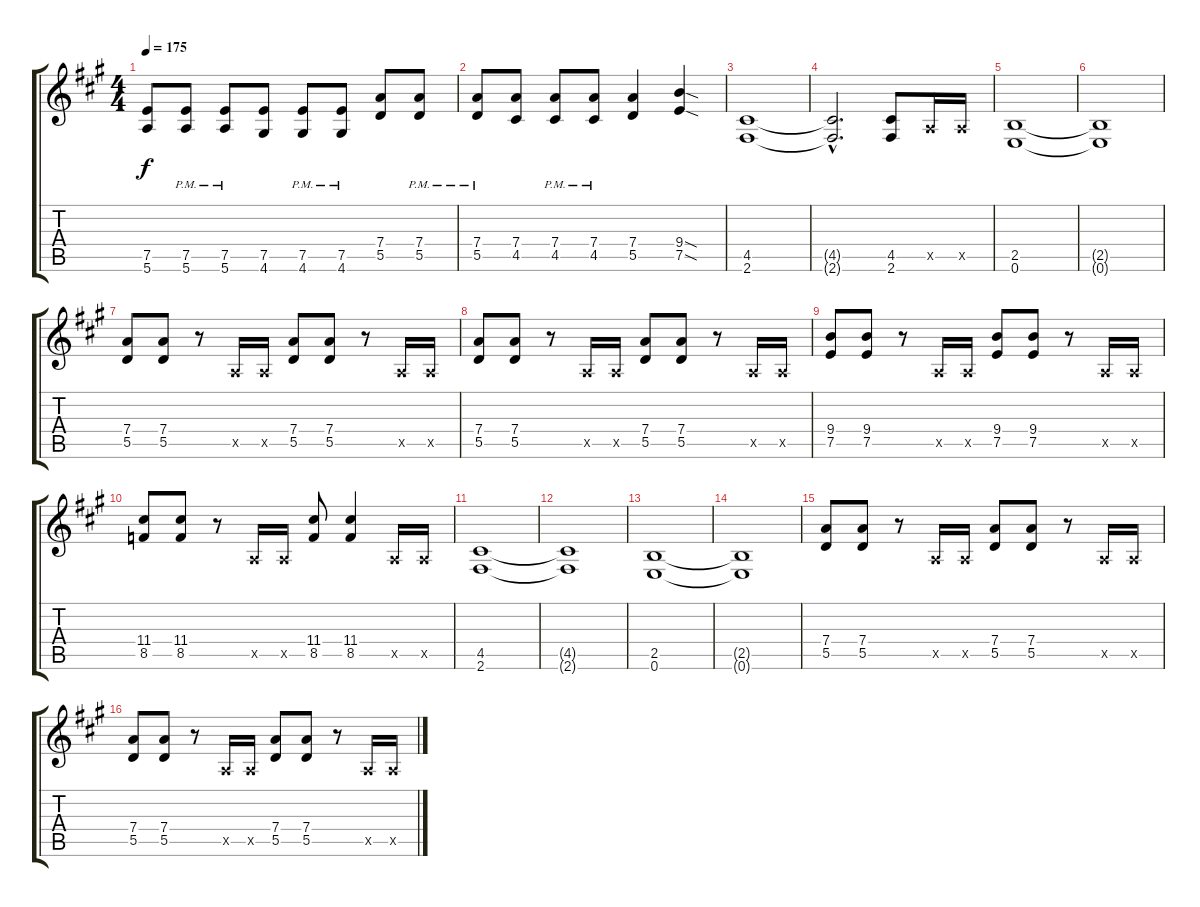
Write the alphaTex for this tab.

\track "" {instrument distortionguitar}
\staff {score tabs}
\tuning (E4 B3 G3 D3 A2 E2) {hide}
\ts (4 4)
\tempo 175
\clef g2
\ks a
(7.5 5.6).8{dy f} (7.5{pm} 5.6{pm}).8 (7.5{pm} 5.6{pm}).8 (7.5 4.6).8 (7.5{pm} 4.6{pm}).8 (7.5{pm} 4.6{pm}).8 (7.4 5.5).8 (7.4{pm} 5.5{pm}).8 |
(7.4{pm} 5.5{pm}).8 (7.4 4.5).8 (7.4{pm} 4.5{pm}).8 (7.4{pm} 4.5{pm}).8 (7.4 5.5).4 (9.4{sod} 7.5{sod}).4 |
(4.5 2.6).1 |
(4.5{hac t} 2.6{hac t}).2{d} (4.5 2.6).8 0.5{x}.16 0.5{x}.16 |
(2.5 0.6).1 |
(2.5{t} 0.6{t}).1 |
(7.4 5.5).8 (7.4 5.5).8 r.8 0.5{x}.16 0.5{x}.16 (7.4 5.5).8 (7.4 5.5).8 r.8 0.5{x}.16 0.5{x}.16 |
(7.4 5.5).8 (7.4 5.5).8 r.8 0.5{x}.16 0.5{x}.16 (7.4 5.5).8 (7.4 5.5).8 r.8 0.5{x}.16 0.5{x}.16 |
(9.4 7.5).8 (9.4 7.5).8 r.8 0.5{x}.16 0.5{x}.16 (9.4 7.5).8 (9.4 7.5).8 r.8 0.5{x}.16 0.5{x}.16 |
(11.4 8.5).8 (11.4 8.5).8 r.8 0.5{x}.16 0.5{x}.16 (11.4 8.5).8 (11.4 8.5).4 0.5{x}.16 0.5{x}.16 |
(4.5 2.6).1 |
(4.5{t} 2.6{t}).1 |
(2.5 0.6).1 |
(2.5{t} 0.6{t}).1 |
(7.4 5.5).8 (7.4 5.5).8 r.8 0.5{x}.16 0.5{x}.16 (7.4 5.5).8 (7.4 5.5).8 r.8 0.5{x}.16 0.5{x}.16 |
(7.4 5.5).8 (7.4 5.5).8 r.8 0.5{x}.16 0.5{x}.16 (7.4 5.5).8 (7.4 5.5).8 r.8 0.5{x}.16 0.5{x}.16
